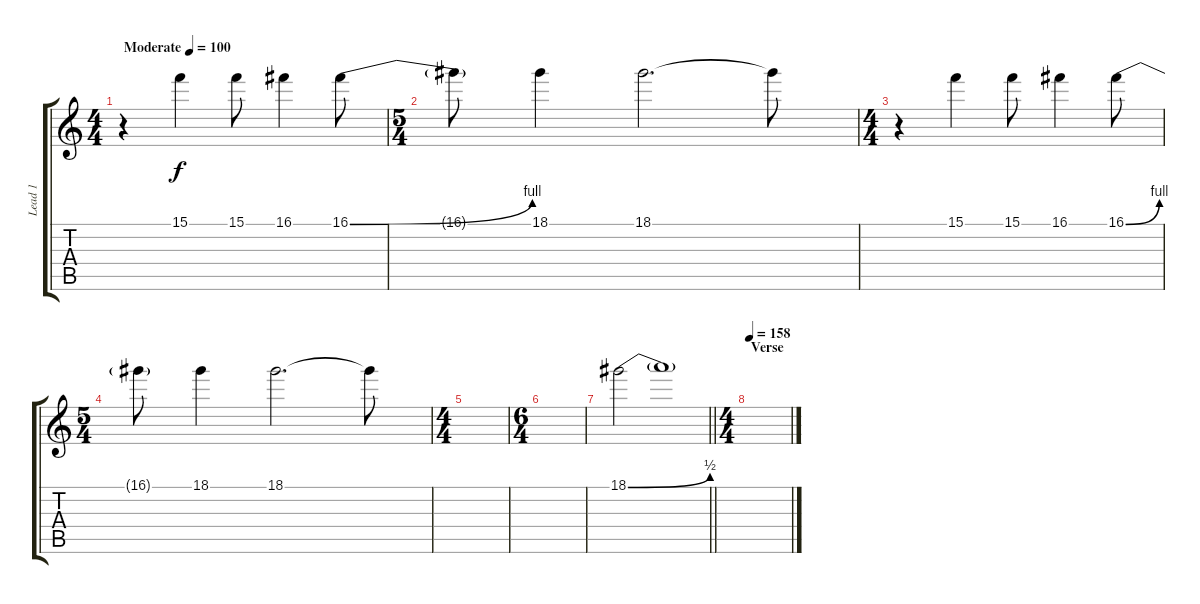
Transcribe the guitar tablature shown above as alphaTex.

\track ("Lead 1" "Lead 1") {instrument overdrivenguitar}
\staff {score tabs}
\tuning (D4 A3 F3 C3 G2 C2) {hide}
\ts (4 4)
\tempo (100 "Moderate")
\clef g2
\ks c
r.4{dy f instrument overdrivenguitar} 15.1.4 15.1.8 16.1.4 16.1{be (bend 0 0 60 4)}.8 |
\ts (5 4)
16.1{t}.8 18.1.4 18.1.2{d} 18.1{t}.8 |
\ts (4 4)
r.4 15.1.4 15.1.8 16.1.4 16.1{be (bend 0 0 60 4)}.8 |
\ts (5 4)
16.1{t}.8 18.1.4 18.1.2{d} 18.1{t}.8 |
\ts (4 4)
|
\ts (6 4)
|
\barLineRight lightlight
18.1{be (bend 0 0 60 2)}.2 18.1{t}.1 |
\ts (4 4)
\section ("" "Verse")
\tempo 158
